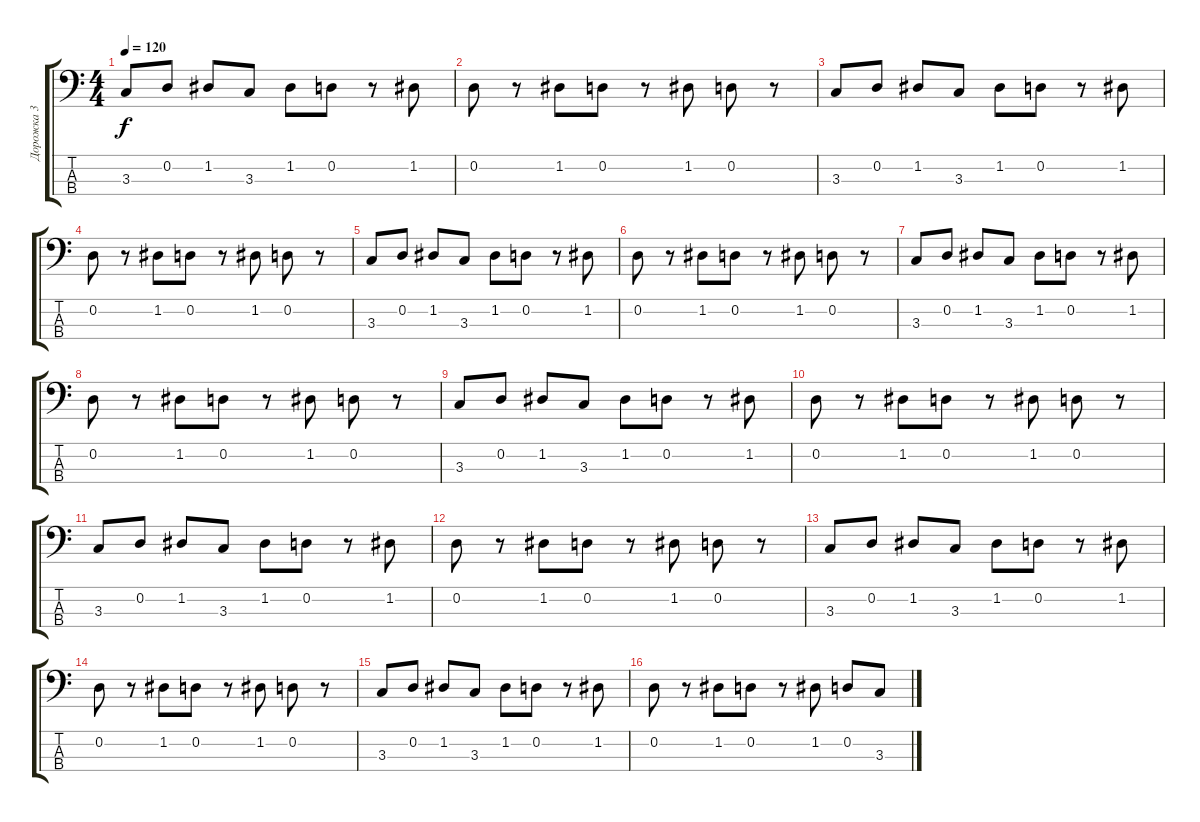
\track ("Дорожка 3" "Дорожка 3") {instrument electricbassfinger}
\staff {score tabs}
\tuning (G2 D2 A1 E1) {hide}
\ts (4 4)
\tempo 120
\clef f4
\ks c
3.3.8{dy f} 0.2.8 1.2.8 3.3.8 1.2.8 0.2.8 r.8 1.2.8 |
0.2.8 r.8 1.2.8 0.2.8 r.8 1.2.8 0.2.8 r.8 |
3.3.8 0.2.8 1.2.8 3.3.8 1.2.8 0.2.8 r.8 1.2.8 |
0.2.8 r.8 1.2.8 0.2.8 r.8 1.2.8 0.2.8 r.8 |
3.3.8 0.2.8 1.2.8 3.3.8 1.2.8 0.2.8 r.8 1.2.8 |
0.2.8 r.8 1.2.8 0.2.8 r.8 1.2.8 0.2.8 r.8 |
3.3.8 0.2.8 1.2.8 3.3.8 1.2.8 0.2.8 r.8 1.2.8 |
0.2.8 r.8 1.2.8 0.2.8 r.8 1.2.8 0.2.8 r.8 |
3.3.8 0.2.8 1.2.8 3.3.8 1.2.8 0.2.8 r.8 1.2.8 |
0.2.8 r.8 1.2.8 0.2.8 r.8 1.2.8 0.2.8 r.8 |
3.3.8 0.2.8 1.2.8 3.3.8 1.2.8 0.2.8 r.8 1.2.8 |
0.2.8 r.8 1.2.8 0.2.8 r.8 1.2.8 0.2.8 r.8 |
3.3.8 0.2.8 1.2.8 3.3.8 1.2.8 0.2.8 r.8 1.2.8 |
0.2.8 r.8 1.2.8 0.2.8 r.8 1.2.8 0.2.8 r.8 |
3.3.8 0.2.8 1.2.8 3.3.8 1.2.8 0.2.8 r.8 1.2.8 |
0.2.8 r.8 1.2.8 0.2.8 r.8 1.2.8 0.2.8 3.3.8
